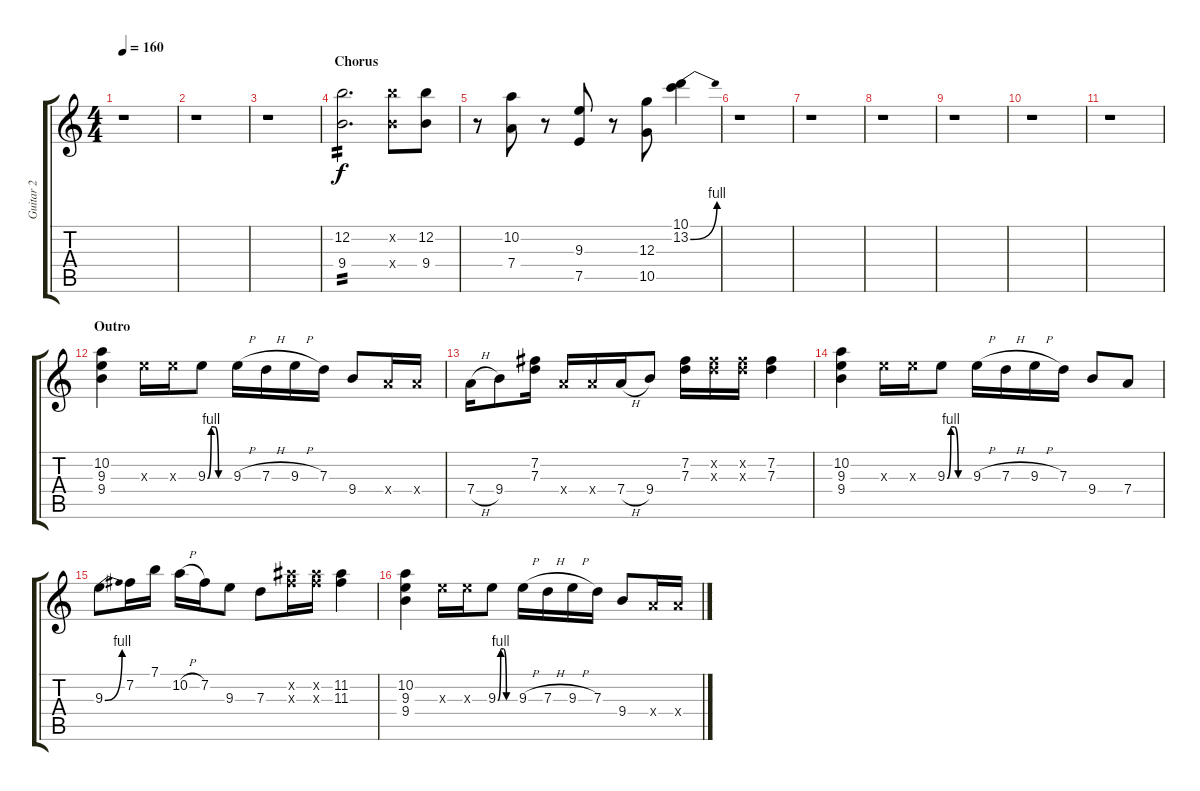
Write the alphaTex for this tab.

\track ("Guitar 2" "Guitar 2") {instrument overdrivenguitar}
\staff {score tabs}
\tuning (E4 B3 G3 D3 A2 E2) {hide}
\ts (4 4)
\tempo 160
\clef g2
\ks c
r.1{dy f} |
r.1 |
r.1 |
\section ("" "Chorus")
(12.2 9.4).2{d tp 2} (12.2{x} 9.4{x}).8 (12.2 9.4).8 |
r.8 (10.2 7.4).8 r.8 (9.3 7.5).8 r.8 (12.3 10.5).8 (10.1 13.2{be (bend 0 0 60 4)}).4 |
r.1 |
r.1 |
r.1 |
r.1 |
r.1 |
r.1 |
\section ("" "Outro")
(10.2 9.3 9.4).4 9.3{x}.16 9.3{x}.16 9.3{be (custom 0 0 10 4 20 4 30 0 60 0)}.8 9.3{h}.16 7.3{h}.16 9.3{h}.16 7.3.16 9.4.8 7.4{x}.16 7.4{x}.16 |
7.4{h}.16 9.4.8 (7.2 7.3).16 7.4{x}.16 7.4{x}.16 7.4{h}.16 9.4.8 (7.2 7.3).16 (7.2{x} 7.3{x}).16 (7.2{x} 7.3{x}).16 (7.2 7.3).4 |
(10.2 9.3 9.4).4 9.3{x}.16 9.3{x}.16 9.3{be (custom 0 0 10 4 20 4 30 0 60 0)}.8 9.3{h}.16 7.3{h}.16 9.3{h}.16 7.3.16 9.4.8 7.4.8 |
9.3{be (bend 0 0 60 4)}.8 7.2.16 7.1.16 10.2{h}.16 7.2.16 9.3.8 7.3.8 (11.2{x} 11.3{x}).16 (11.2{x} 11.3{x}).16 (11.2 11.3).4 |
(10.2 9.3 9.4).4 9.3{x}.16 9.3{x}.16 9.3{be (custom 0 0 10 4 20 4 30 0 60 0)}.8 9.3{h}.16 7.3{h}.16 9.3{h}.16 7.3.16 9.4.8 7.4{x}.16 7.4{x}.16
